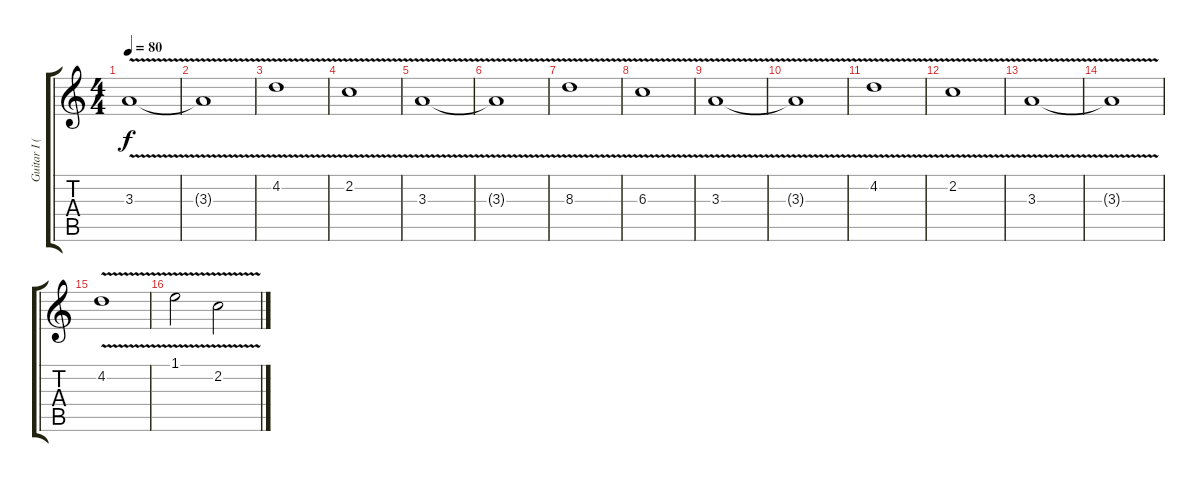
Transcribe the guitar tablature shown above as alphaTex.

\track ("Guitar I (Robin Finck)" "Guitar I (") {instrument overdrivenguitar}
\staff {score tabs}
\tuning (Eb4 Bb3 Gb3 Db3 Ab2 Eb2) {hide}
\ts (4 4)
\tempo 80
\clef g2
\ks c
3.3{v}.1{dy f} |
3.3{t}.1 |
4.2{v}.1 |
2.2{v}.1 |
3.3{v}.1 |
3.3{t}.1 |
8.3{v}.1 |
6.3{v}.1 |
3.3{v}.1 |
3.3{t}.1 |
4.2{v}.1 |
2.2{v}.1 |
3.3{v}.1 |
3.3{t}.1 |
4.2{v}.1 |
1.1{v}.2 2.2{v}.2
